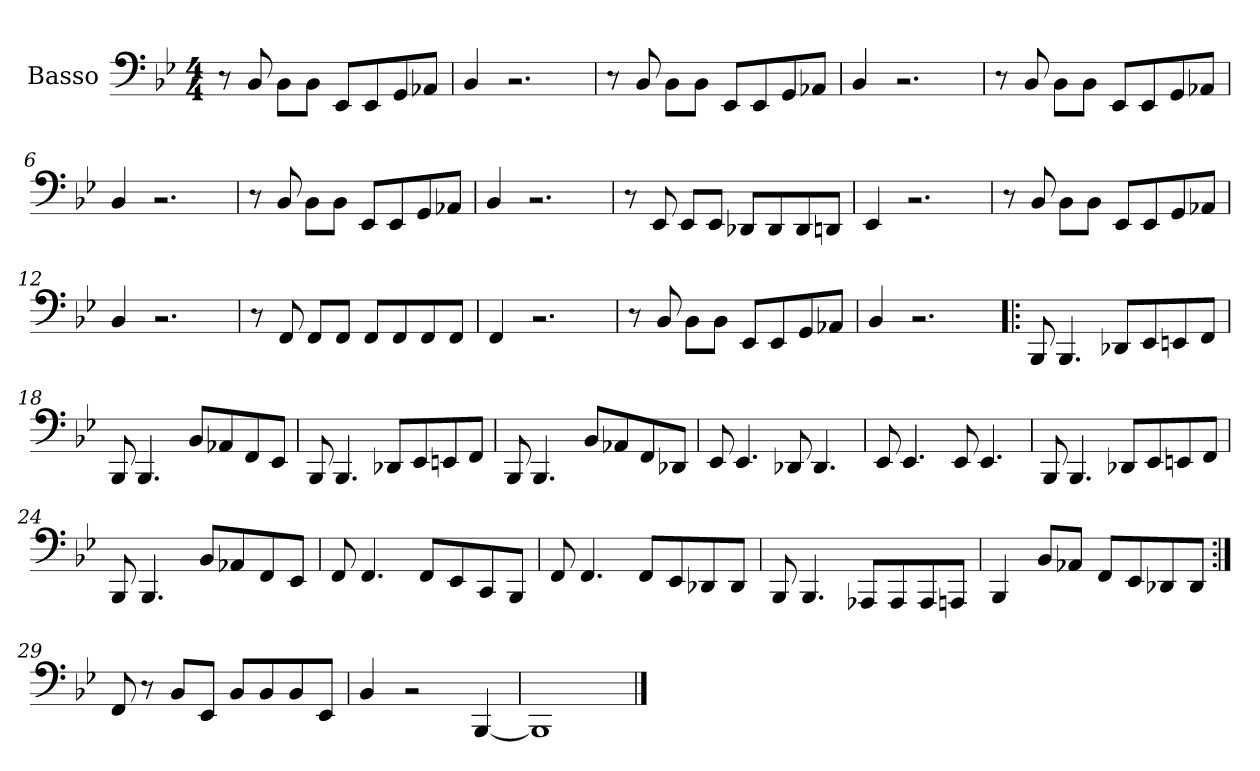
**kern
*part1
*staff1
*I"Basso
*stria4
*
*k[b-e-]
*B-:
*M4/4
*MM112
=1
8r
8BB-
8BB-L
8BB-J
8EE-L
8EE-
8GG
8AA-XJ
=2
4BB-
2.r
=3
8r
8BB-
8BB-L
8BB-J
8EE-L
8EE-
8GG
8AA-XJ
=4
4BB-
2.r
=5
8r
8BB-
8BB-L
8BB-J
8EE-L
8EE-
8GG
8AA-XJ
=6
4BB-
2.r
=7
8r
8BB-
8BB-L
8BB-J
8EE-L
8EE-
8GG
8AA-XJ
=8
4BB-
2.r
=9
8r
8EE-
8EE-L
8EE-J
8DD-XL
8DD-
8DD-
8DDnJ
=10
4EE-
2.r
=11
8r
8BB-
8BB-L
8BB-J
8EE-L
8EE-
8GG
8AA-XJ
=12
4BB-
2.r
=13
8r
8FF
8FFL
8FFJ
8FFL
8FF
8FF
8FFJ
=14
4FF
2.r
=15
8r
8BB-
8BB-L
8BB-J
8EE-L
8EE-
8GG
8AA-XJ
=16
4BB-
2.r
=17!|:
8BBB-
4.BBB-
8DD-XL
8EE-
8EEn
8FFJ
=18
8BBB-
4.BBB-
8BB-L
8AA-X
8FF
8EE-J
=19
8BBB-
4.BBB-
8DD-XL
8EE-
8EEn
8FFJ
=20
8BBB-
4.BBB-
8BB-L
8AA-X
8FF
8DD-XJ
=21
8EE-
4.EE-
8DD-X
4.DD-
=22
8EE-
4.EE-
8EE-
4.EE-
=23
8BBB-
4.BBB-
8DD-XL
8EE-
8EEn
8FFJ
=24
8BBB-
4.BBB-
8BB-L
8AA-X
8FF
8EE-J
=25
8FF
4.FF
8FFL
8EE-
8CC
8BBB-J
=26
8FF
4.FF
8FFL
8EE-
8DD-X
8DD-J
=27
8BBB-
4.BBB-
8AAA-XL
8AAA-
8AAA-
8AAAnJ
=28
4BBB-
8BB-L
8AA-XJ
8FFL
8EE-
8DD-X
8DD-J
=29:|!
8FF
8r
8BB-L
8EE-J
8BB-L
8BB-
8BB-
8EE-J
=30
4BB-
2r
[4BBB-
=31
1BBB-]
==
*-
